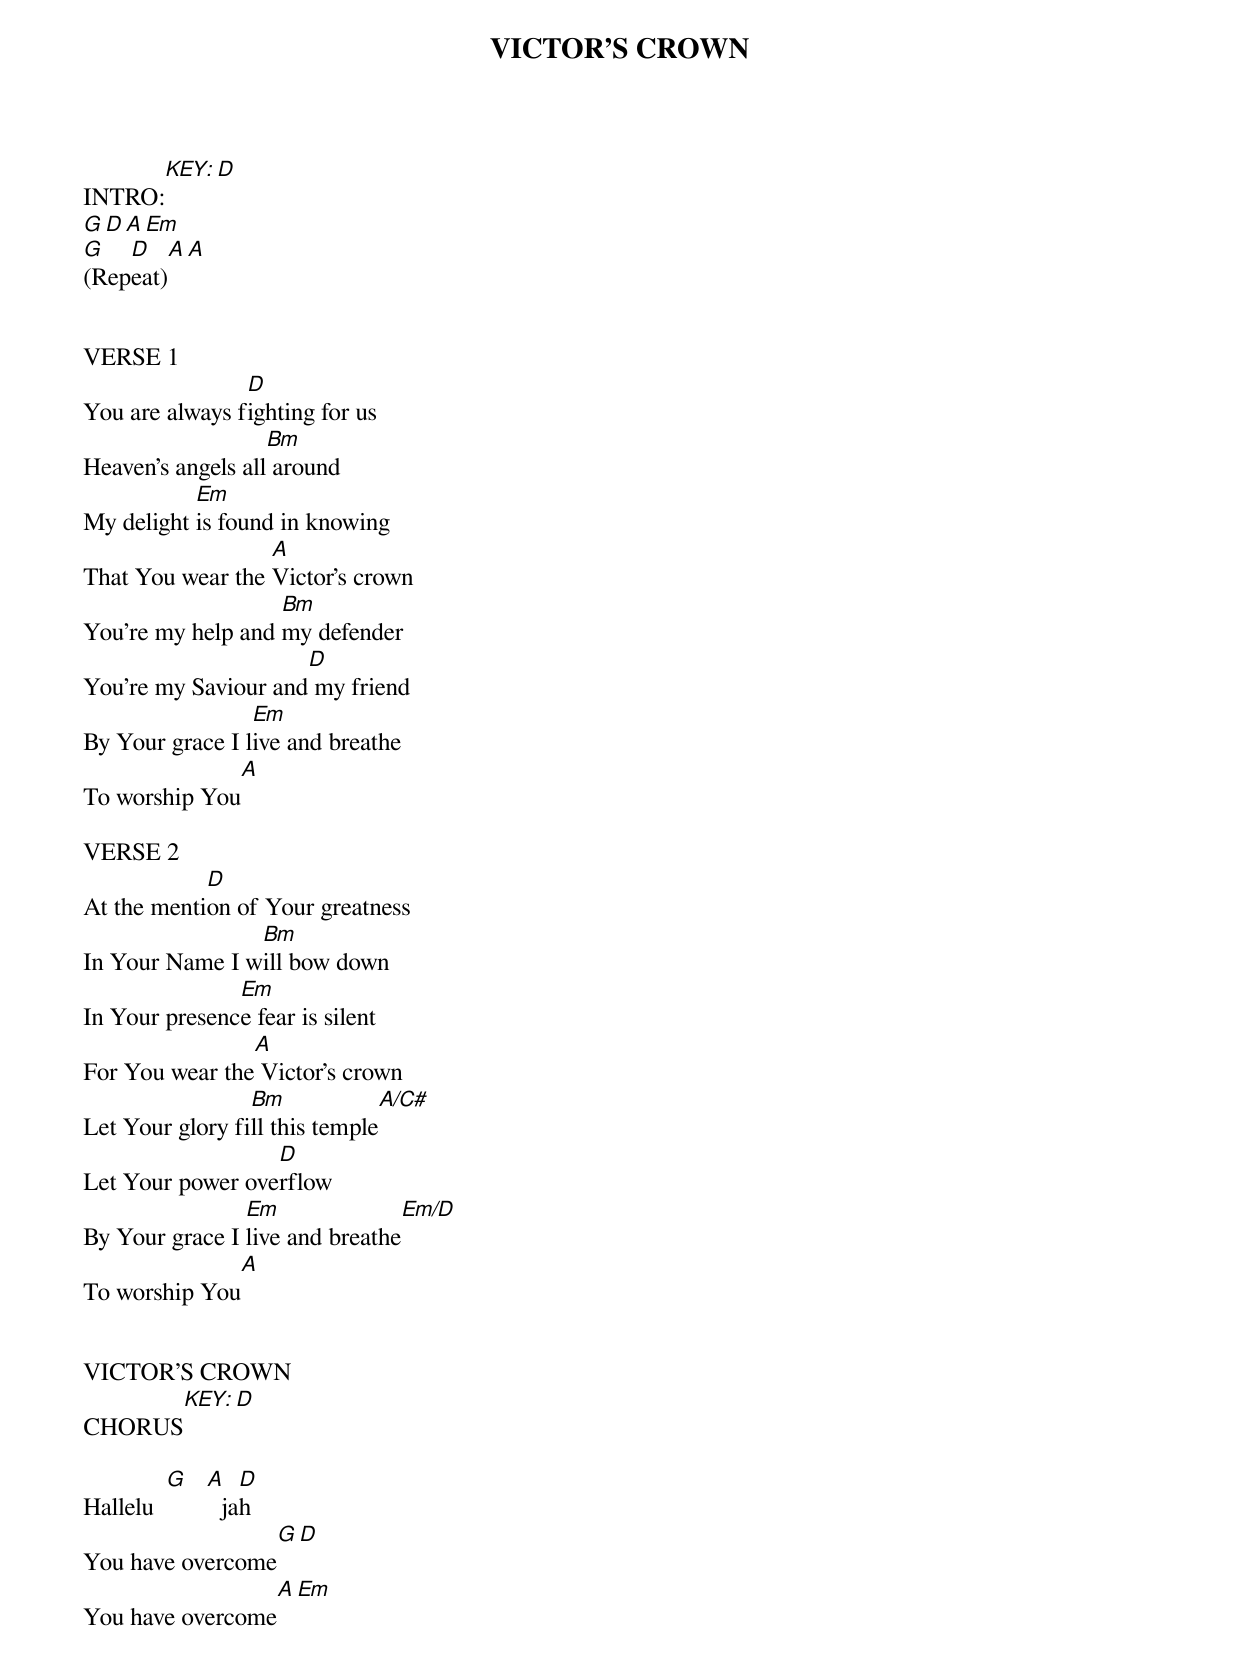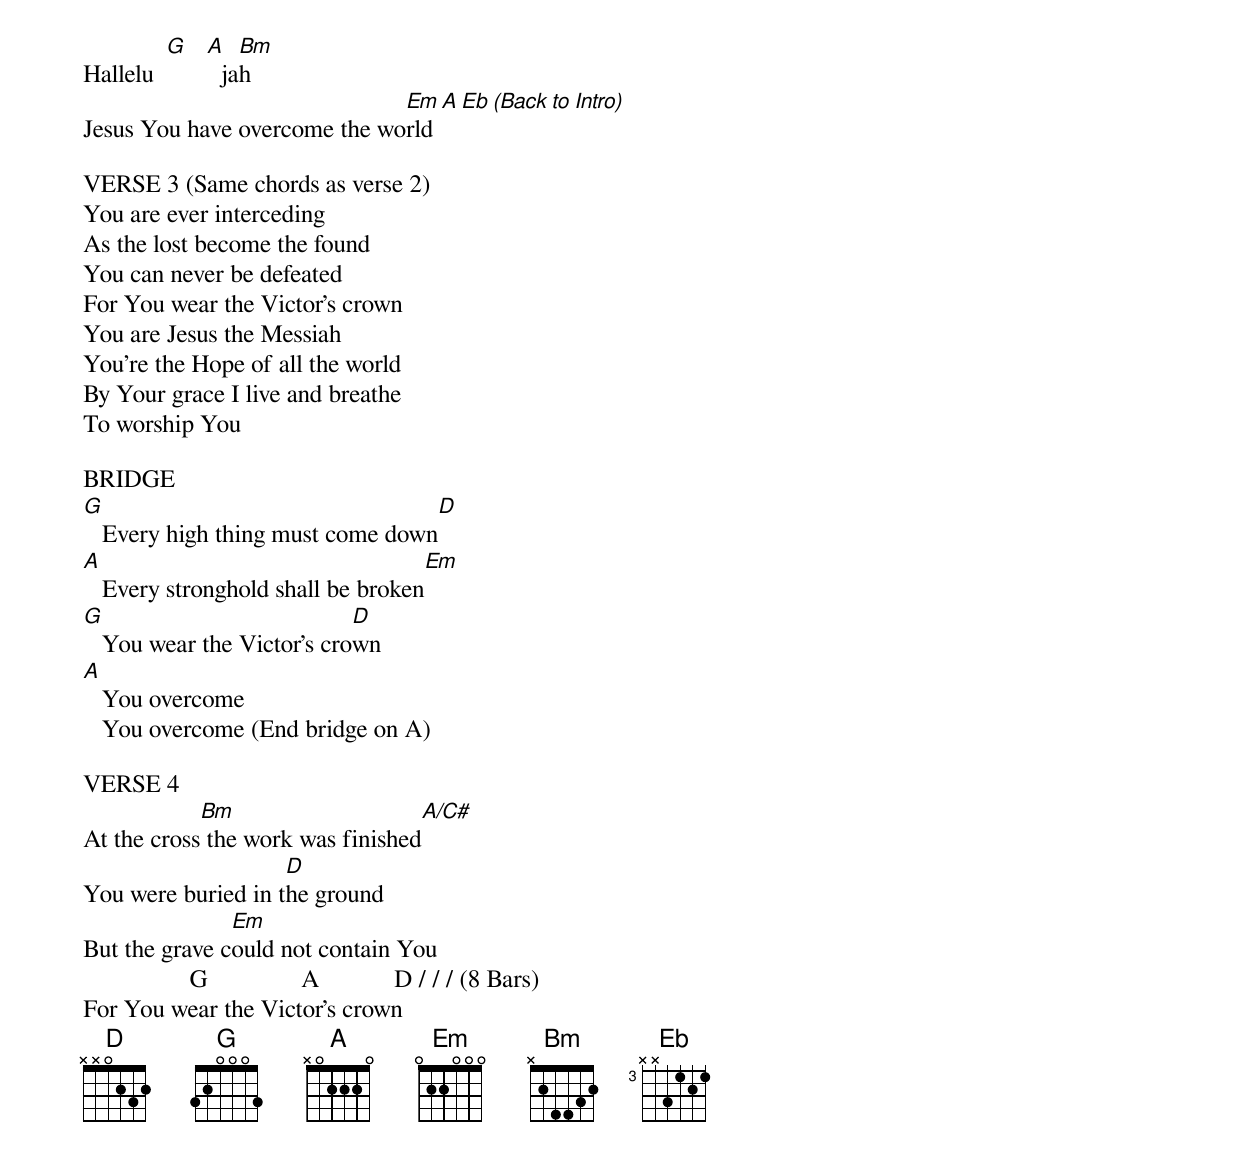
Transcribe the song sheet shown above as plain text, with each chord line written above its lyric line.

VICTOR’S CROWN
		KEY: D
INTRO:
G   D   A   Em
G   D   A   A
(Repeat)


VERSE 1
                D
You are always fighting for us
                   Bm
Heaven's angels all around
           Em
My delight is found in knowing
                  A
That You wear the Victor's crown
                   Bm
You're my help and my defender
                     D
You're my Saviour and my friend
                 Em
By Your grace I live and breathe
                       A
To worship You

VERSE 2
            D
At the mention of Your greatness
                Bm
In Your Name I will bow down
               Em
In Your presence fear is silent
                A
For You wear the Victor's crown
                 Bm                                   A/C#
Let Your glory fill this temple
                  D
Let Your power overflow
                Em                      Em/D
By Your grace I live and breathe
                       A
To worship You


VICTOR’S CROWN
		KEY: D
CHORUS

         G  A   D
Hallelu       jah
                   G      D
You have overcome
                  A       Em
You have overcome
         G  A   Bm
Hallelu       jah
                              Em A               Eb (Back to Intro)
Jesus You have overcome the world

VERSE 3 (Same chords as verse 2)
You are ever interceding
As the lost become the found
You can never be defeated
For You wear the Victor's crown
You are Jesus the Messiah
You're the Hope of all the world
By Your grace I live and breathe
To worship You

BRIDGE
G                                 D
   Every high thing must come down
A                                  Em
   Every stronghold shall be broken
G                           D
   You wear the Victor's crown
A
   You overcome
   You overcome (End bridge on A)

VERSE 4
            Bm                                               A/C#
At the cross the work was finished
                    D
You were buried in the ground
               Em
But the grave could not contain You
                 G               A            D / / / (8 Bars)
For You wear the Victor's crown
